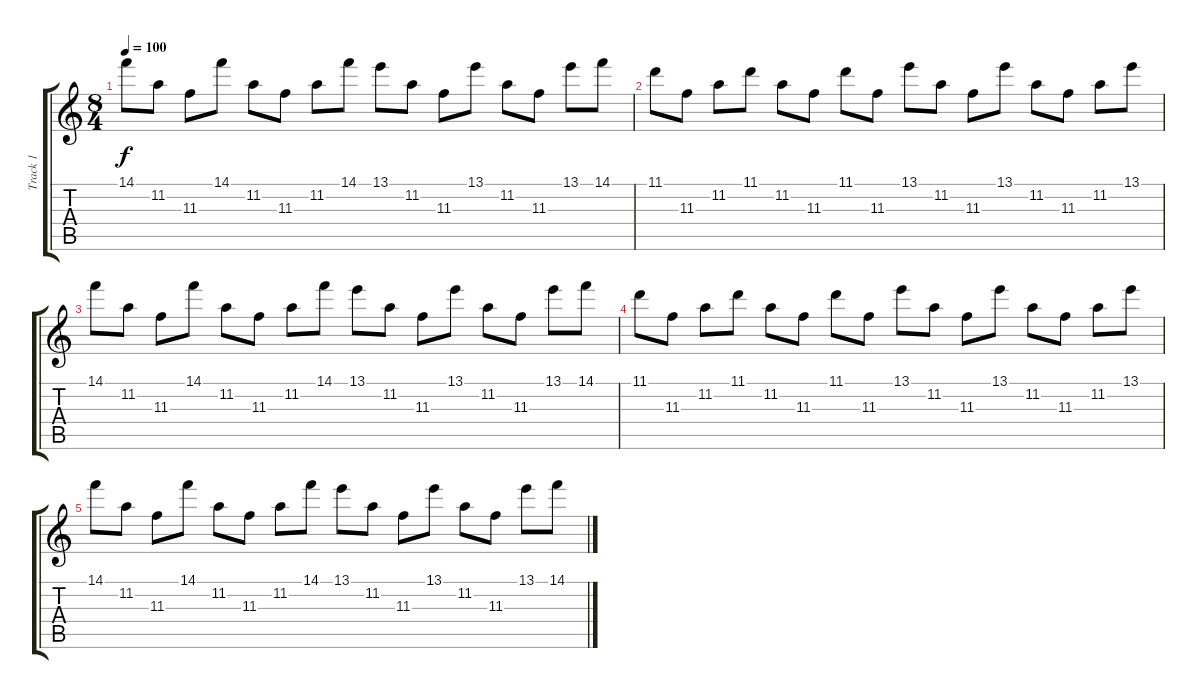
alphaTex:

\track ("Track 1" "Track 1") {instrument acousticguitarsteel}
\staff {score tabs}
\tuning (Eb4 Bb3 Gb3 Db3 Ab2 Db2) {hide}
\ts (8 4)
\tempo 100
\clef g2
\ks c
14.1.8{dy f} 11.2.8 11.3.8 14.1.8 11.2.8 11.3.8 11.2.8 14.1.8 13.1.8 11.2.8 11.3.8 13.1.8 11.2.8 11.3.8 13.1.8 14.1.8 |
11.1.8 11.3.8 11.2.8 11.1.8 11.2.8 11.3.8 11.1.8 11.3.8 13.1.8 11.2.8 11.3.8 13.1.8 11.2.8 11.3.8 11.2.8 13.1.8 |
14.1.8 11.2.8 11.3.8 14.1.8 11.2.8 11.3.8 11.2.8 14.1.8 13.1.8 11.2.8 11.3.8 13.1.8 11.2.8 11.3.8 13.1.8 14.1.8 |
11.1.8 11.3.8 11.2.8 11.1.8 11.2.8 11.3.8 11.1.8 11.3.8 13.1.8 11.2.8 11.3.8 13.1.8 11.2.8 11.3.8 11.2.8 13.1.8 |
14.1.8 11.2.8 11.3.8 14.1.8 11.2.8 11.3.8 11.2.8 14.1.8 13.1.8 11.2.8 11.3.8 13.1.8 11.2.8 11.3.8 13.1.8 14.1.8
